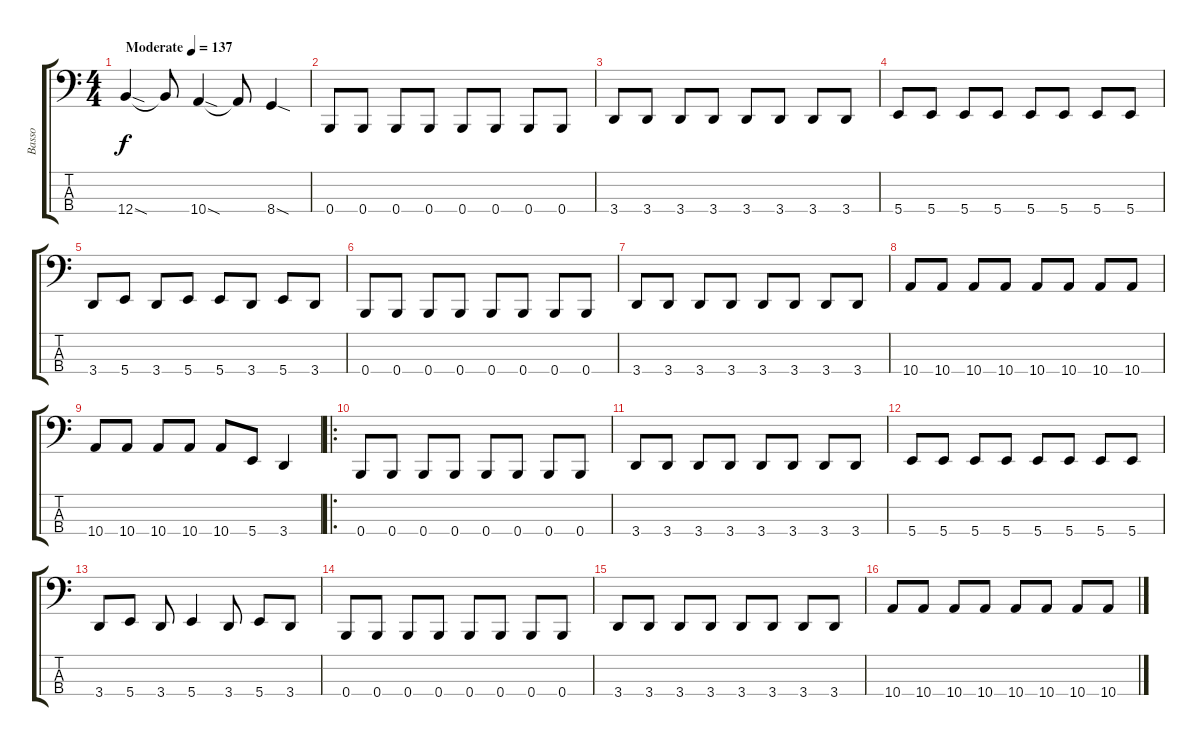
\track ("Basso" "Basso") {instrument electricbasspick}
\staff {score tabs}
\tuning (E2 B1 Gb1 B0) {hide}
\ts (4 4)
\tempo (137 "Moderate")
\clef f4
\ks c
12.4{sod}.4{dy f instrument electricbasspick} 12.4{t}.8 10.4{sod}.4 10.4{t}.8 8.4{sod}.4 |
0.4.8 0.4.8 0.4.8 0.4.8 0.4.8 0.4.8 0.4.8 0.4.8 |
3.4.8 3.4.8 3.4.8 3.4.8 3.4.8 3.4.8 3.4.8 3.4.8 |
5.4.8 5.4.8 5.4.8 5.4.8 5.4.8 5.4.8 5.4.8 5.4.8 |
3.4.8 5.4.8 3.4.8 5.4.8 5.4.8 3.4.8 5.4.8 3.4.8 |
0.4.8 0.4.8 0.4.8 0.4.8 0.4.8 0.4.8 0.4.8 0.4.8 |
3.4.8 3.4.8 3.4.8 3.4.8 3.4.8 3.4.8 3.4.8 3.4.8 |
10.4.8 10.4.8 10.4.8 10.4.8 10.4.8 10.4.8 10.4.8 10.4.8 |
10.4.8 10.4.8 10.4.8 10.4.8 10.4.8 5.4.8 3.4.4 |
\ro
0.4.8 0.4.8 0.4.8 0.4.8 0.4.8 0.4.8 0.4.8 0.4.8 |
3.4.8 3.4.8 3.4.8 3.4.8 3.4.8 3.4.8 3.4.8 3.4.8 |
5.4.8 5.4.8 5.4.8 5.4.8 5.4.8 5.4.8 5.4.8 5.4.8 |
3.4.8 5.4.8 3.4.8 5.4.4 3.4.8 5.4.8 3.4.8 |
0.4.8 0.4.8 0.4.8 0.4.8 0.4.8 0.4.8 0.4.8 0.4.8 |
3.4.8 3.4.8 3.4.8 3.4.8 3.4.8 3.4.8 3.4.8 3.4.8 |
10.4.8 10.4.8 10.4.8 10.4.8 10.4.8 10.4.8 10.4.8 10.4.8
